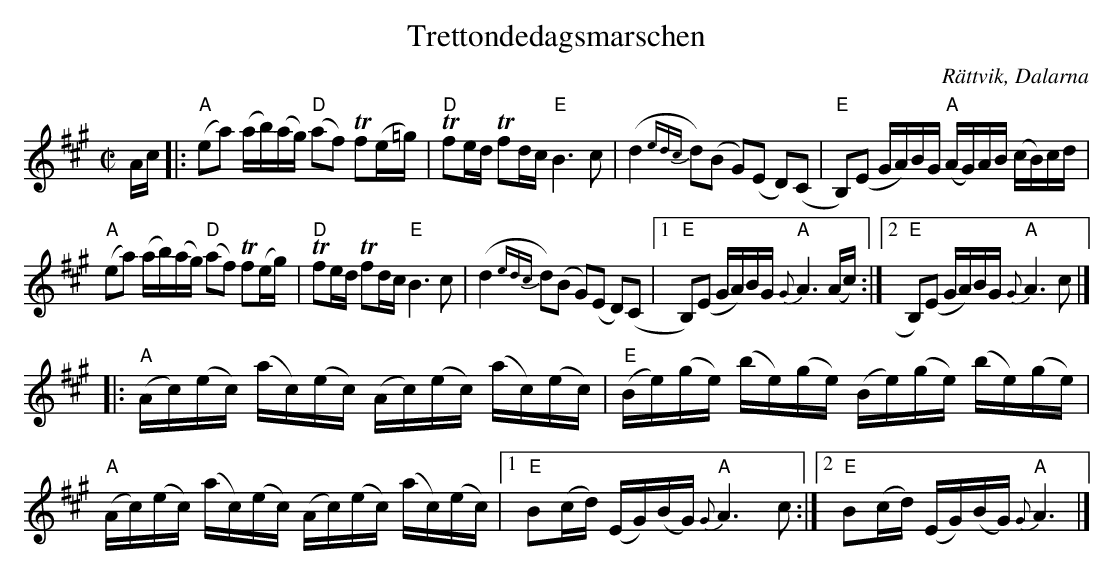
X:1
T:Trettondedagsmarschen
O:Rättvik, Dalarna
Q:100
M:C|
L:1/16
K:A
Ac |: "A" (e2a2) (ab)(ag) "D" (a2f2) +trill+f2(e=g) | "D" +trill+f2ed +trill+f2dc "E" B6 c2- |\
(d4{edc} d2)(B2 G2)(E2 D2)(C2 | "E" B,2)(E2 GA)BG "A" (AG)AB (cB)cd |
"A" (e2a2) (ab)(ag) "D" (a2f2) +trill+f2(eg) | "D" +trill+f2ed +trill+f2dc "E" B6 c2- |\
(d4{edc} d2)(B2 G2)(E2 D2)(C2 |1 "E" B,2)(E2 GA)BG "A" {G}A6 (Ac) :|2 "E" B,2)(E2 GA)BG "A" {G}A6 c2 |]
|: "A" (Ac)(ec) (ac)(ec) (Ac)(ec) (ac)(ec) | "E" (Be)(ge) (be)(ge) (Be)(ge) (be)(ge) |
"A" (Ac)(ec) (ac)(ec) (Ac)(ec) (ac)(ec) |1 "E" B2(cd) (EG)(BG) "A" {G}A6 c2 :|2 "E" B2(cd) (EG)(BG) "A" {G}A6 |]
